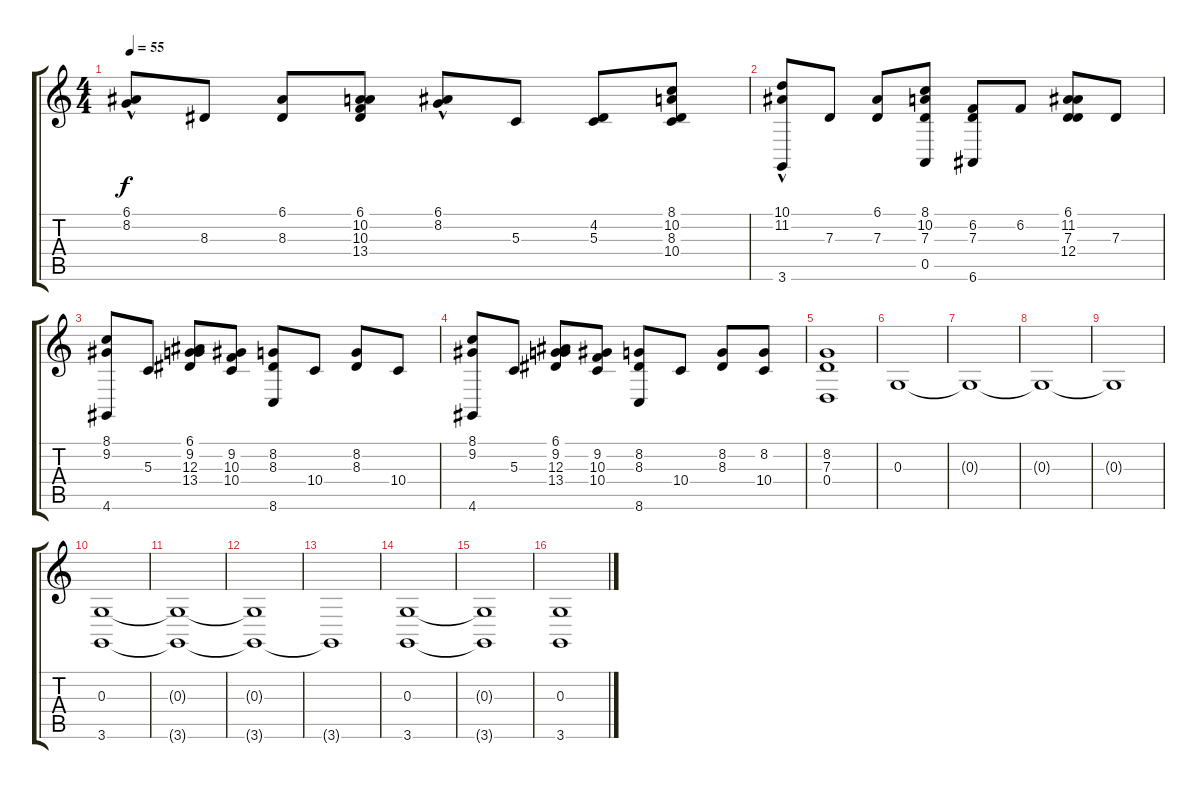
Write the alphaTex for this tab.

\track "" {instrument stringensemble1}
\staff {score tabs}
\tuning (E4 B3 G3 D3 A2 E2) {hide}
\ts (4 4)
\tempo 55
\clef g2
\ks c
(6.1 8.2{hac}).8{dy f} 8.3.8 (6.1 8.3).8 (6.1 10.2 10.3 13.4).8 (6.1{hac} 8.2{hac}).8 5.3.8 (4.2 5.3).8 (8.1 10.2 8.3 10.4).8 |
(10.1{hac} 11.2 3.6).8 7.3.8 (6.1 7.3).8 (8.1 10.2 7.3 0.5).8 (6.2 7.3 6.6).8 6.2.8 (6.1 11.2 7.3 12.4).8 7.3.8 |
(8.1 9.2 4.6).8 5.3.8 (6.1 9.2 12.3 13.4).8 (9.2 10.3 10.4).8 (8.2 8.3 8.6).8 10.4.8 (8.2 8.3).8 10.4.8 |
(8.1 9.2 4.6).8 5.3.8 (6.1 9.2 12.3 13.4).8 (9.2 10.3 10.4).8 (8.2 8.3 8.6).8 10.4.8 (8.2 8.3).8 (8.2 10.4).8 |
(8.2 7.3 0.4).1 |
0.3.1 |
0.3{t}.1 |
0.3{t}.1 |
0.3{t}.1 |
(0.3 3.6).1 |
(0.3{t} 3.6{t}).1 |
(0.3{t} 3.6{t}).1 |
3.6{t}.1 |
(0.3 3.6).1 |
(0.3{t} 3.6{t}).1 |
(0.3 3.6).1
